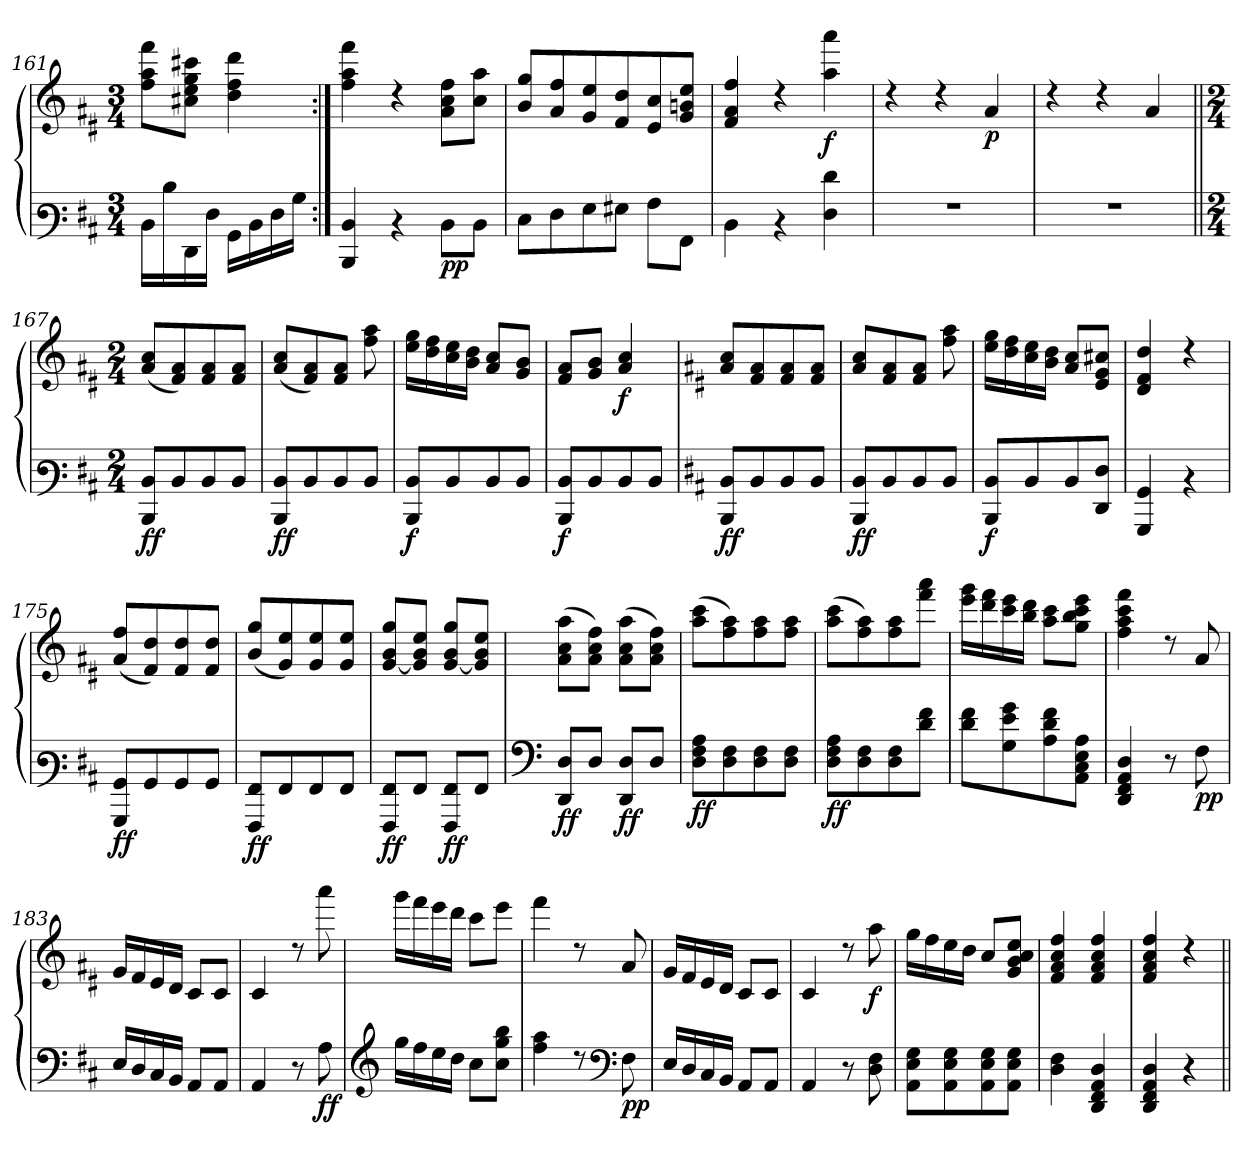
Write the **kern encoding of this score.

**kern	**kern	**dynam
*part1	*part1	*part1
*staff2	*staff1	*staff1/2
*clefF3	*clefG3	*
*k[f#c#]	*k[f#c#]	*
*M3/4	*M3/4	*
=161	=161	=161
16D\LL	8dd\ 8ff#\ 8ddd\L	.
16d\	.	.
16FF#\	8a#X\ 8cc#\ 8ee\ 8aa#X\J	.
16F#\JJ	.	.
16BB\LL	4b\ 4dd\ 4bb\	.
16D\	.	.
16F#\	.	.
16B\JJ	.	.
=162:|!	=162:|!	=162:|!
4DD/ 4D/	4dd\ 4ff#\ 4ddd\	.
4rD	4rb	.
!	!	!LO:DY:b=2
!	!	!LO:DY:n=1:b
8D\L	8f#\ 8a\ 8dd\L	p p
8D\J	8a\ 8ff#\J	.
=163	=163	=163
8E\L	8g/ 8ee/L	.
8F#\	8f#/ 8dd/	.
8G\	8e/ 8cc#/	.
8G#X\J	8d/ 8b/	.
8A\L	8c#/ 8a/	.
8AA\J	8e/ 8gn/ 8cc#/J	.
!!LO:LB:g=z
=164	=164	=164
4D\	4d/ 4f#/ 4dd/	.
4rD	4rb	.
!	!	!LO:DY:b
4F#\ 4f#\	4ff#\ 4fff#\	f
=165	=165	=165
2.r	4rb	.
.	4rb	.
!	!	!LO:DY:b
.	4f#/	p
=166	=166	=166
2.r	4rb	.
.	4rb	.
.	4f#/	.
=167||	=167||	=167||
*M2/4	*M2/4	*
!	!	!LO:DY:b=2
!	!	!LO:DY:n=1:b
8DD/ 8D/L	(<8f#/ 8a/L	f f
8D/	8d/ 8f#/)	.
8D/	8d/ 8f#/	.
8D/J	8d/ 8f#/J	.
=168	=168	=168
!	!	!LO:DY:b=2
!	!	!LO:DY:n=1:b
8DD/ 8D/L	(<8f#/ 8a/L	f f
8D/	8d/ 8f#/)	.
8D/	8d/ 8f#/J	.
8D/J	8dd\ 8ff#\	.
=169	=169	=169
!	!	!LO:DY:b=2
8DD/ 8D/L	16cc#\ 16ee\LL	f
.	16b\ 16dd\	.
8D/	16a\ 16cc#\	.
.	16g\ 16b\JJ	.
8D/	8f#/ 8a/L	.
8D/J	8e/ 8g/J	.
=170	=170	=170
!	!	!LO:DY:b=2
8DD/ 8D/L	8d/ 8f#/L	f
8D/	8e/ 8g/J	.
!	!	!LO:DY:b
8D/	4f#/ 4a/	f
8D/J	.	.
!!LO:PB:g=z
=171	=171	=171
*k[f#c#]	*k[f#c#]	*
!	!	!LO:DY:b=2
!	!	!LO:DY:n=1:b
8DD/ 8D/L	8f#/ 8a/L	f f
8D/	8d/ 8f#/	.
8D/	8d/ 8f#/	.
8D/J	8d/ 8f#/J	.
=172	=172	=172
!	!	!LO:DY:b=2
!	!	!LO:DY:n=1:b
8DD/ 8D/L	8f#/ 8a/L	f f
8D/	8d/ 8f#/	.
8D/	8d/ 8f#/J	.
8D/J	8dd\ 8ff#\	.
=173	=173	=173
!	!	!LO:DY:b=2
8DD/ 8D/L	16cc#\ 16ee\LL	f
.	16b\ 16dd\	.
8D/	16a\ 16cc#\	.
.	16g\ 16b\JJ	.
8D/	8f#/ 8a/L	.
8FF#/ 8F#/J	8c#/ 8e/ 8a#X/J	.
=174	=174	=174
4BBB/ 4BB/	4B/ 4d/ 4b/	.
4rD	4rb	.
=175	=175	=175
!	!	!LO:DY:b=2
!	!	!LO:DY:n=1:b
8BBB/ 8BB/L	(<8f#/ 8dd/L	f f
8BB/	8d/ 8b/)	.
8BB/	8d/ 8b/	.
8BB/J	8d/ 8b/J	.
=176	=176	=176
!	!	!LO:DY:b=2
!	!	!LO:DY:n=1:b
8AAA/ 8AA/L	(<8g/ 8ee/L	f f
8AA/	8e/ 8cc#/)	.
8AA/	8e/ 8cc#/	.
8AA/J	8e/ 8cc#/J	.
=177	=177	=177
!	!	!LO:DY:b=2
!	!	!LO:DY:n=1:b
8AAA/ 8AA/L	[<8e/ 8g/ 8ee/L	f f
8AA/J	8e/] 8g/ 8cc#/J	.
!	!	!LO:DY:n=2:b=2
!	!	!LO:DY:n=3:b
8AAA/ 8AA/L	[<8e/ 8g/ 8ee/L	f f
8AA/J	8e/] 8g/ 8cc#/J	.
!!LO:LB:g=z
=178	=178	=178
*clefF4	*	*
!	!	!LO:DY:b=2
!	!	!LO:DY:n=1:b
8DD/ 8D/L	(>8f#\ 8a\ 8ff#\L	f f
8D/J	8f#\ 8a\ 8dd\J)	.
!	!	!LO:DY:n=2:b=2
!	!	!LO:DY:n=3:b
8DD/ 8D/L	(>8f#\ 8a\ 8ff#\L	f f
8D/J	8f#\ 8a\ 8dd\J)	.
=179	=179	=179
!	!	!LO:DY:b=2
!	!	!LO:DY:n=1:b
8D\ 8F#\ 8A\L	(>8ff#\ 8aa\L	f f
8D\ 8F#\	8dd\ 8ff#\)	.
8D\ 8F#\	8dd\ 8ff#\	.
8D\ 8F#\J	8dd\ 8ff#\J	.
=180	=180	=180
!	!	!LO:DY:b=2
!	!	!LO:DY:n=1:b
8D\ 8F#\ 8A\L	(>8ff#\ 8aa\L	f f
8D\ 8F#\	8dd\ 8ff#\)	.
8D\ 8F#\	8dd\ 8ff#\	.
8d\ 8f#\J	8ddd\ 8fff#\J	.
=181	=181	=181
8d\ 8f#\L	16ccc#\ 16eee\LL	.
.	16bb\ 16ddd\	.
8G\ 8e\ 8g\	16aa\ 16ccc#\	.
.	16gg\ 16bb\JJ	.
8A\ 8d\ 8f#\	8ff#\ 8aa\L	.
8AA\ 8C#\ 8E\ 8A\J	8ee\ 8gg\ 8aa\ 8ccc#\J	.
=182	=182	=182
4DD/ 4FF#/ 4AA/ 4D/	4dd\ 4ff#\ 4aa\ 4ddd\	.
8r	8rb	.
!	!	!LO:DY:b=2
!	!	!LO:DY:n=1:b
8F#\	8f#/	p p
=183	=183	=183
16E/LL	16e/LL	.
16D/	16d/	.
16C#/	16c#/	.
16BB/JJ	16B/JJ	.
8AA/L	8A/L	.
8AA/J	8A/J	.
=184	=184	=184
4AA/	4A/	.
8r	8rb	.
!	!	!LO:DY:b=2
!	!	!LO:DY:n=1:b
8A\	8fff#\	f f
!!LO:LB:g=z
=185	=185	=185
*clefG3	*	*
16ee\LL	16eee\LL	.
16dd\	16ddd\	.
16cc#\	16ccc#\	.
16b\JJ	16bb\JJ	.
8a\L	8aa\L	.
8a\ 8ee\ 8gg\J	8ccc#\J	.
=186	=186	=186
4dd\ 4ff#\	4ddd\	.
8rb	8rb	.
*clefF4	*	*
!	!	!LO:DY:b=2
!	!	!LO:DY:n=1:b
8F#\	8f#/	p p
=187	=187	=187
16E/LL	16e/LL	.
16D/	16d/	.
16C#/	16c#/	.
16BB/JJ	16B/JJ	.
8AA/L	8A/L	.
8AA/J	8A/J	.
=188	=188	=188
4AA/	4A/	.
8r	8rb	.
!	!	!LO:DY:b
8D\ 8F#\	8ff#\	f
=189	=189	=189
8AA\ 8E\ 8G\L	16ee\LL	.
.	16dd\	.
8AA\ 8E\ 8G\	16cc#\	.
.	16b\JJ	.
8AA\ 8E\ 8G\	8a/L	.
8AA\ 8E\ 8G\J	8e/ 8g/ 8a/ 8cc#/J	.
=190	=190	=190
4D\ 4F#\	4d/ 4f#/ 4a/ 4dd/	.
4DD/ 4FF#/ 4AA/ 4D/	4d/ 4f#/ 4a/ 4dd/	.
=191	=191	=191
4DD/ 4FF#/ 4AA/ 4D/	4d/ 4f#/ 4a/ 4dd/	.
4r	4rb	.
=||	=||	=||
*-	*-	*-
